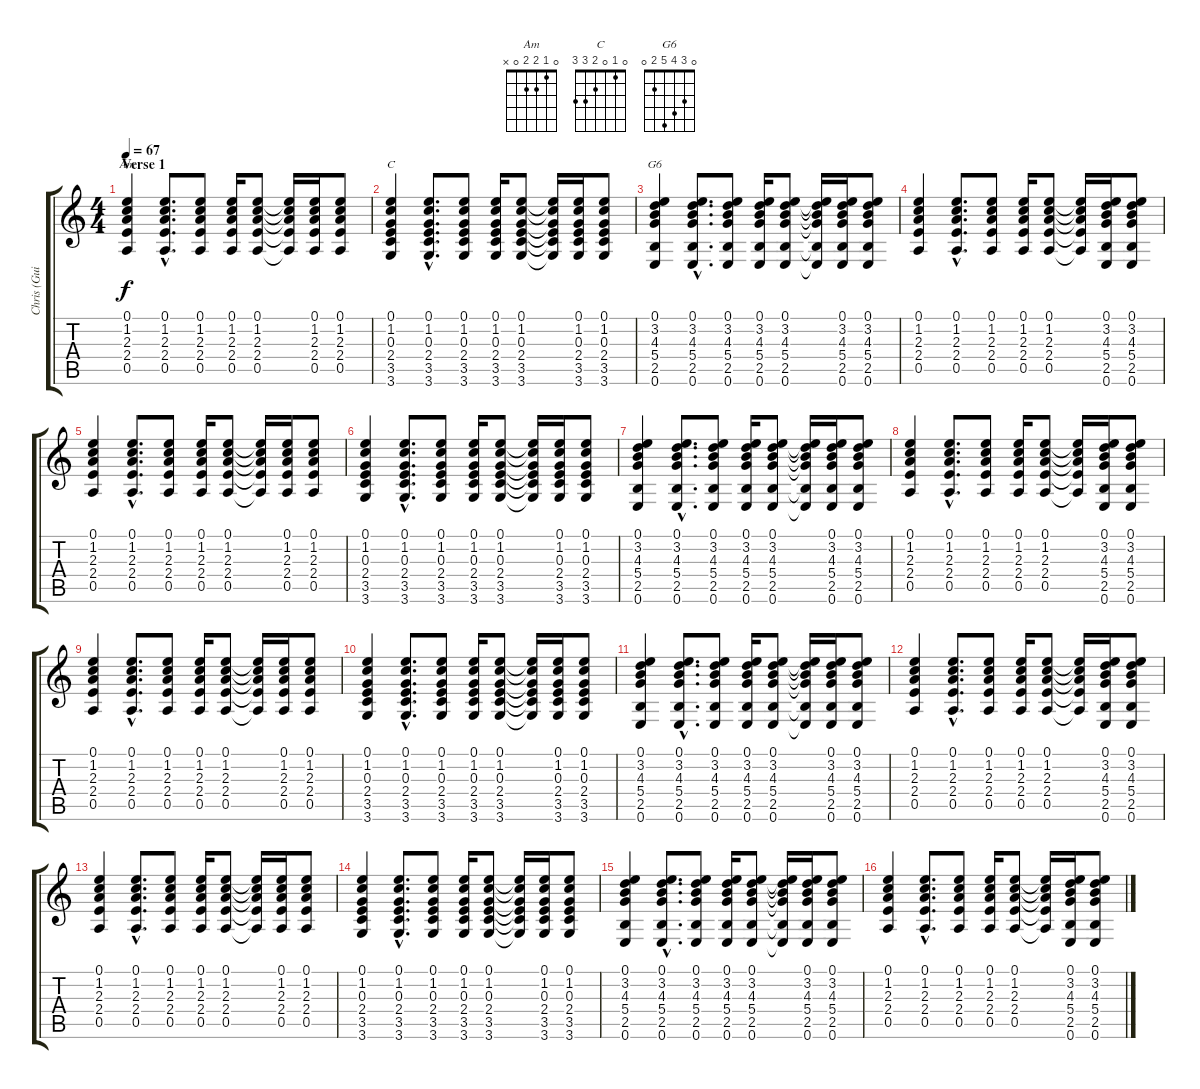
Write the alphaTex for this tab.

\track ("Chris (Guitar)" "Chris (Gui") {instrument acousticguitarsteel}
\staff {score tabs}
\tuning (E4 B3 G3 D3 A2 E2) {hide}
\chord ("Am" 0 1 2 2 0 x)
\chord ("C" 0 1 0 2 3 3)
\chord ("G6" 0 3 4 5 2 0)
\ts (4 4)
\section ("" "Verse 1")
\tempo 67
\clef g2
\ks c
(0.1 1.2 2.3 2.4 0.5).4{ch "Am" dy f instrument acousticguitarsteel} (0.1{hac} 1.2{hac} 2.3{hac} 2.4{hac} 0.5{hac}).8{d} (0.1 1.2 2.3 2.4 0.5).8 (0.1 1.2 2.3 2.4 0.5).16 (0.1 1.2 2.3 2.4 0.5).8 (0.1{t} 1.2{t} 2.3{t} 2.4{t} 0.5{t}).16 (0.1 1.2 2.3 2.4 0.5).16 (0.1 1.2 2.3 2.4 0.5).8 |
(0.1 1.2 0.3 2.4 3.5 3.6).4{ch "C"} (0.1{hac} 1.2{hac} 0.3{hac} 2.4{hac} 3.5{hac} 3.6{hac}).8{d} (0.1 1.2 0.3 2.4 3.5 3.6).8 (0.1 1.2 0.3 2.4 3.5 3.6).16 (0.1 1.2 0.3 2.4 3.5 3.6).8 (0.1{t} 1.2{t} 0.3{t} 2.4{t} 3.5{t} 3.6{t}).16 (0.1 1.2 0.3 2.4 3.5 3.6).16 (0.1 1.2 0.3 2.4 3.5 3.6).8 |
(0.1 3.2 4.3 5.4 2.5 0.6).4{ch "G6"} (0.1{hac} 3.2{hac} 4.3{hac} 5.4{hac} 2.5{hac} 0.6{hac}).8{d} (0.1 3.2 4.3 5.4 2.5 0.6).8 (0.1 3.2 4.3 5.4 2.5 0.6).16 (0.1 3.2 4.3 5.4 2.5 0.6).8 (0.1{t} 3.2{t} 4.3{t} 5.4{t} 2.5{t} 0.6{t}).16 (0.1 3.2 4.3 5.4 2.5 0.6).16 (0.1 3.2 4.3 5.4 2.5 0.6).8 |
(0.1 1.2 2.3 2.4 0.5).4 (0.1{hac} 1.2{hac} 2.3{hac} 2.4{hac} 0.5{hac}).8{d} (0.1 1.2 2.3 2.4 0.5).8 (0.1 1.2 2.3 2.4 0.5).16 (0.1 1.2 2.3 2.4 0.5).8 (0.1{t} 1.2{t} 2.3{t} 2.4{t} 0.5{t}).16 (0.1 3.2 4.3 5.4 2.5 0.6).16 (0.1 3.2 4.3 5.4 2.5 0.6).8 |
(0.1 1.2 2.3 2.4 0.5).4 (0.1{hac} 1.2{hac} 2.3{hac} 2.4{hac} 0.5{hac}).8{d} (0.1 1.2 2.3 2.4 0.5).8 (0.1 1.2 2.3 2.4 0.5).16 (0.1 1.2 2.3 2.4 0.5).8 (0.1{t} 1.2{t} 2.3{t} 2.4{t} 0.5{t}).16 (0.1 1.2 2.3 2.4 0.5).16 (0.1 1.2 2.3 2.4 0.5).8 |
(0.1 1.2 0.3 2.4 3.5 3.6).4 (0.1{hac} 1.2{hac} 0.3{hac} 2.4{hac} 3.5{hac} 3.6{hac}).8{d} (0.1 1.2 0.3 2.4 3.5 3.6).8 (0.1 1.2 0.3 2.4 3.5 3.6).16 (0.1 1.2 0.3 2.4 3.5 3.6).8 (0.1{t} 1.2{t} 0.3{t} 2.4{t} 3.5{t} 3.6{t}).16 (0.1 1.2 0.3 2.4 3.5 3.6).16 (0.1 1.2 0.3 2.4 3.5 3.6).8 |
(0.1 3.2 4.3 5.4 2.5 0.6).4 (0.1{hac} 3.2{hac} 4.3{hac} 5.4{hac} 2.5{hac} 0.6{hac}).8{d} (0.1 3.2 4.3 5.4 2.5 0.6).8 (0.1 3.2 4.3 5.4 2.5 0.6).16 (0.1 3.2 4.3 5.4 2.5 0.6).8 (0.1{t} 3.2{t} 4.3{t} 5.4{t} 2.5{t} 0.6{t}).16 (0.1 3.2 4.3 5.4 2.5 0.6).16 (0.1 3.2 4.3 5.4 2.5 0.6).8 |
(0.1 1.2 2.3 2.4 0.5).4 (0.1{hac} 1.2{hac} 2.3{hac} 2.4{hac} 0.5{hac}).8{d} (0.1 1.2 2.3 2.4 0.5).8 (0.1 1.2 2.3 2.4 0.5).16 (0.1 1.2 2.3 2.4 0.5).8 (0.1{t} 1.2{t} 2.3{t} 2.4{t} 0.5{t}).16 (0.1 3.2 4.3 5.4 2.5 0.6).16 (0.1 3.2 4.3 5.4 2.5 0.6).8 |
(0.1 1.2 2.3 2.4 0.5).4 (0.1{hac} 1.2{hac} 2.3{hac} 2.4{hac} 0.5{hac}).8{d} (0.1 1.2 2.3 2.4 0.5).8 (0.1 1.2 2.3 2.4 0.5).16 (0.1 1.2 2.3 2.4 0.5).8 (0.1{t} 1.2{t} 2.3{t} 2.4{t} 0.5{t}).16 (0.1 1.2 2.3 2.4 0.5).16 (0.1 1.2 2.3 2.4 0.5).8 |
(0.1 1.2 0.3 2.4 3.5 3.6).4 (0.1{hac} 1.2{hac} 0.3{hac} 2.4{hac} 3.5{hac} 3.6{hac}).8{d} (0.1 1.2 0.3 2.4 3.5 3.6).8 (0.1 1.2 0.3 2.4 3.5 3.6).16 (0.1 1.2 0.3 2.4 3.5 3.6).8 (0.1{t} 1.2{t} 0.3{t} 2.4{t} 3.5{t} 3.6{t}).16 (0.1 1.2 0.3 2.4 3.5 3.6).16 (0.1 1.2 0.3 2.4 3.5 3.6).8 |
(0.1 3.2 4.3 5.4 2.5 0.6).4 (0.1{hac} 3.2{hac} 4.3{hac} 5.4{hac} 2.5{hac} 0.6{hac}).8{d} (0.1 3.2 4.3 5.4 2.5 0.6).8 (0.1 3.2 4.3 5.4 2.5 0.6).16 (0.1 3.2 4.3 5.4 2.5 0.6).8 (0.1{t} 3.2{t} 4.3{t} 5.4{t} 2.5{t} 0.6{t}).16 (0.1 3.2 4.3 5.4 2.5 0.6).16 (0.1 3.2 4.3 5.4 2.5 0.6).8 |
(0.1 1.2 2.3 2.4 0.5).4 (0.1{hac} 1.2{hac} 2.3{hac} 2.4{hac} 0.5{hac}).8{d} (0.1 1.2 2.3 2.4 0.5).8 (0.1 1.2 2.3 2.4 0.5).16 (0.1 1.2 2.3 2.4 0.5).8 (0.1{t} 1.2{t} 2.3{t} 2.4{t} 0.5{t}).16 (0.1 3.2 4.3 5.4 2.5 0.6).16 (0.1 3.2 4.3 5.4 2.5 0.6).8 |
(0.1 1.2 2.3 2.4 0.5).4 (0.1{hac} 1.2{hac} 2.3{hac} 2.4{hac} 0.5{hac}).8{d} (0.1 1.2 2.3 2.4 0.5).8 (0.1 1.2 2.3 2.4 0.5).16 (0.1 1.2 2.3 2.4 0.5).8 (0.1{t} 1.2{t} 2.3{t} 2.4{t} 0.5{t}).16 (0.1 1.2 2.3 2.4 0.5).16 (0.1 1.2 2.3 2.4 0.5).8 |
(0.1 1.2 0.3 2.4 3.5 3.6).4 (0.1{hac} 1.2{hac} 0.3{hac} 2.4{hac} 3.5{hac} 3.6{hac}).8{d} (0.1 1.2 0.3 2.4 3.5 3.6).8 (0.1 1.2 0.3 2.4 3.5 3.6).16 (0.1 1.2 0.3 2.4 3.5 3.6).8 (0.1{t} 1.2{t} 0.3{t} 2.4{t} 3.5{t} 3.6{t}).16 (0.1 1.2 0.3 2.4 3.5 3.6).16 (0.1 1.2 0.3 2.4 3.5 3.6).8 |
(0.1 3.2 4.3 5.4 2.5 0.6).4 (0.1{hac} 3.2{hac} 4.3{hac} 5.4{hac} 2.5{hac} 0.6{hac}).8{d} (0.1 3.2 4.3 5.4 2.5 0.6).8 (0.1 3.2 4.3 5.4 2.5 0.6).16 (0.1 3.2 4.3 5.4 2.5 0.6).8 (0.1{t} 3.2{t} 4.3{t} 5.4{t} 2.5{t} 0.6{t}).16 (0.1 3.2 4.3 5.4 2.5 0.6).16 (0.1 3.2 4.3 5.4 2.5 0.6).8 |
(0.1 1.2 2.3 2.4 0.5).4 (0.1{hac} 1.2{hac} 2.3{hac} 2.4{hac} 0.5{hac}).8{d} (0.1 1.2 2.3 2.4 0.5).8 (0.1 1.2 2.3 2.4 0.5).16 (0.1 1.2 2.3 2.4 0.5).8 (0.1{t} 1.2{t} 2.3{t} 2.4{t} 0.5{t}).16 (0.1 3.2 4.3 5.4 2.5 0.6).16 (0.1 3.2 4.3 5.4 2.5 0.6).8
